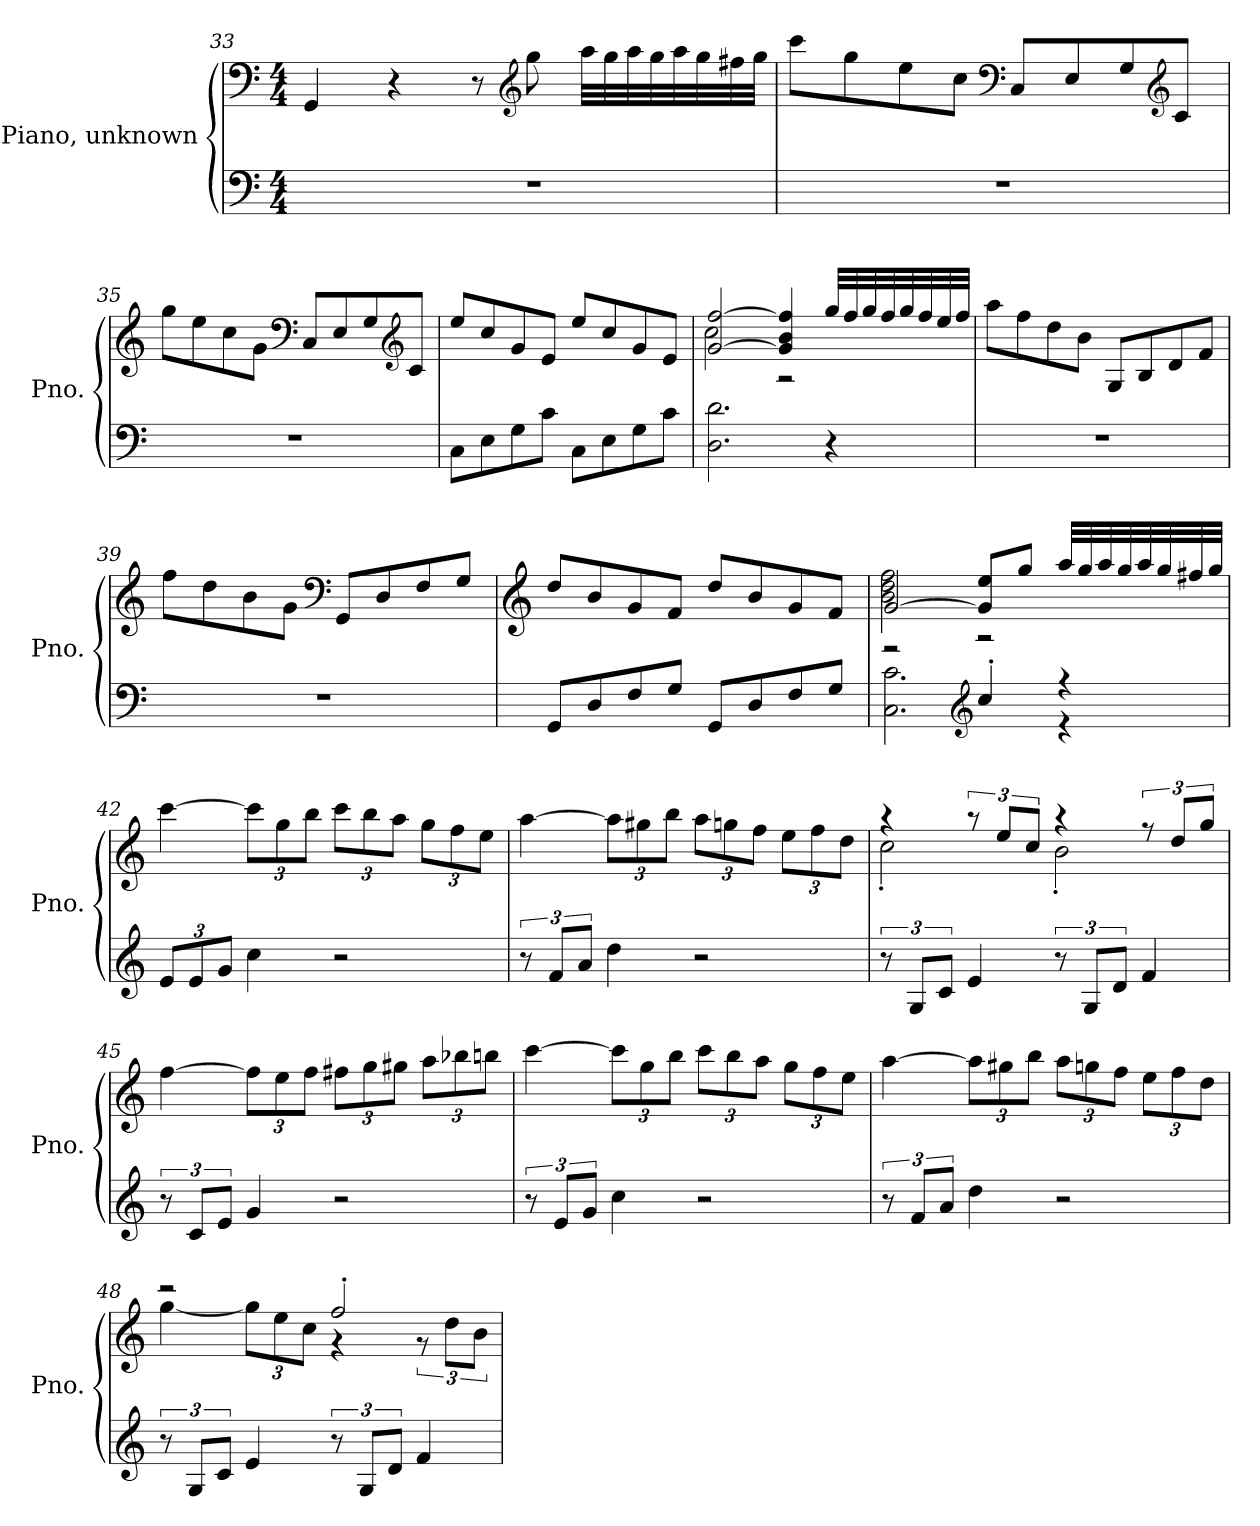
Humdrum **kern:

**kern	**kern
*part1	*part1
*staff2	*staff1
*I"Piano, unknown	*
*I'Pno.	*
*clefF4	*clefF4
*k[]	*k[]
*M4/4	*M4/4
=33	=33
1r	4GG/
.	4r
.	8r
*	*clefG2
.	8gg\
.	32aa\LLL
.	32gg\
.	32aa\
.	32gg\
.	32aa\
.	32gg\
.	32ff#X\
.	32gg\JJJ
!!LO:LB:g=z
=34	=34
1r	8ccc\L
.	8gg\
.	8ee\
.	8cc\J
*	*clefF4
.	8C/L
.	8E/
.	8G/
*	*clefG2
.	8c/J
=35	=35
1r	8gg\L
.	8ee\
.	8cc\
.	8g\J
*	*clefF4
.	8C/L
.	8E/
.	8G/
*	*clefG2
.	8c/J
=36	=36
8C\L	8ee/L
8E\	8cc/
8G\	8g/
8c\J	8e/J
8C\L	8ee/L
8E\	8cc/
8G\	8g/
8c\J	8e/J
=37	=37
*	*^
2.D\ 2.d\	[2g/ [2ff/	2cc\
.	4g/] 4b/ 4ff/]	2r
4r	32gg/LLL	.
.	32ff/	.
.	32gg/	.
.	32ff/	.
.	32gg/	.
.	32ff/	.
.	32ee/	.
.	32ff/JJJ	.
*	*v	*v
!!LO:PB:g=z
=38	=38
1r	8aa\L
.	8ff\
.	8dd\
.	8b\J
.	8G/L
.	8B/
.	8d/
.	8f/J
=39	=39
1r	8ff\L
.	8dd\
.	8b\
.	8g\J
*	*clefF4
.	8GG/L
.	8D/
.	8F/
.	8G/J
=40	=40
*	*clefG2
8GG/L	8dd/L
8D/	8b/
8F/	8g/
8G/J	8f/J
8GG/L	8dd/L
8D/	8b/
8F/	8g/
8G/J	8f/J
=41	=41
*^	*^
2r	2.C\ 2.c\	[2g/	2b\ 2dd\ 2ff\
*clefG2	*	*	*
4cc'/	.	8g/] 8ee/L	2r
.	.	8gg/J	.
4r	4r	32aa/LLL	.
.	.	32gg/	.
.	.	32aa/	.
.	.	32gg/	.
.	.	32aa/	.
.	.	32gg/	.
.	.	32ff#X/	.
.	.	32gg/JJJ	.
*v	*v	*	*
*	*v	*v
!!LO:LB:g=z
=42	=42
*Xbrackettup	*
12e/L	[4ccc\
12e/	.
12g/J	.
*	*Xbrackettup
4cc\	12ccc\L]
.	12gg\
.	12bb\J
2r	12ccc\L
.	12bb\
.	12aa\J
.	12gg\L
.	12ff\
.	12ee\J
=43	=43
*brackettup	*
12r	[4aa\
12f/L	.
12a/J	.
4dd\	12aa\L]
.	12gg#X\
.	12bb\J
2r	12aa\L
.	12ggn\
.	12ff\J
.	12ee\L
.	12ff\
.	12dd\J
=44	=44
*	*^
12r	4r	2cc'\
12G/L	.	.
12c/J	.	.
*	*brackettup	*
4e/	12r	.
.	12ee/L	.
.	12cc/J	.
12r	4r	2b'\
12G/L	.	.
12d/J	.	.
4f/	12r	.
.	12dd/L	.
.	12gg/J	.
*	*v	*v
!!LO:LB:g=z
=45	=45
12r	[4ff\
12c/L	.
12e/J	.
*	*Xbrackettup
4g/	12ff\L]
.	12ee\
.	12ff\J
2r	12ff#X\L
.	12gg\
.	12gg#X\J
.	12aa\L
.	12bb-X\
.	12bbn\J
=46	=46
12r	[4ccc\
12e/L	.
12g/J	.
4cc\	12ccc\L]
.	12gg\
.	12bb\J
2r	12ccc\L
.	12bb\
.	12aa\J
.	12gg\L
.	12ff\
.	12ee\J
=47	=47
12r	[4aa\
12f/L	.
12a/J	.
4dd\	12aa\L]
.	12gg#X\
.	12bb\J
2r	12aa\L
.	12ggn\
.	12ff\J
.	12ee\L
.	12ff\
.	12dd\J
!!LO:LB:g=z
=48	=48
*	*^
12r	2r	[4gg\
12G/L	.	.
12c/J	.	.
4e/	.	12gg\L]
.	.	12ee\
.	.	12cc\J
12r	2ff'/	4r
12G/L	.	.
12d/J	.	.
*	*	*brackettup
4f/	.	12r
.	.	12dd\L
.	.	12b\J
*	*v	*v
=	=
*-	*-
